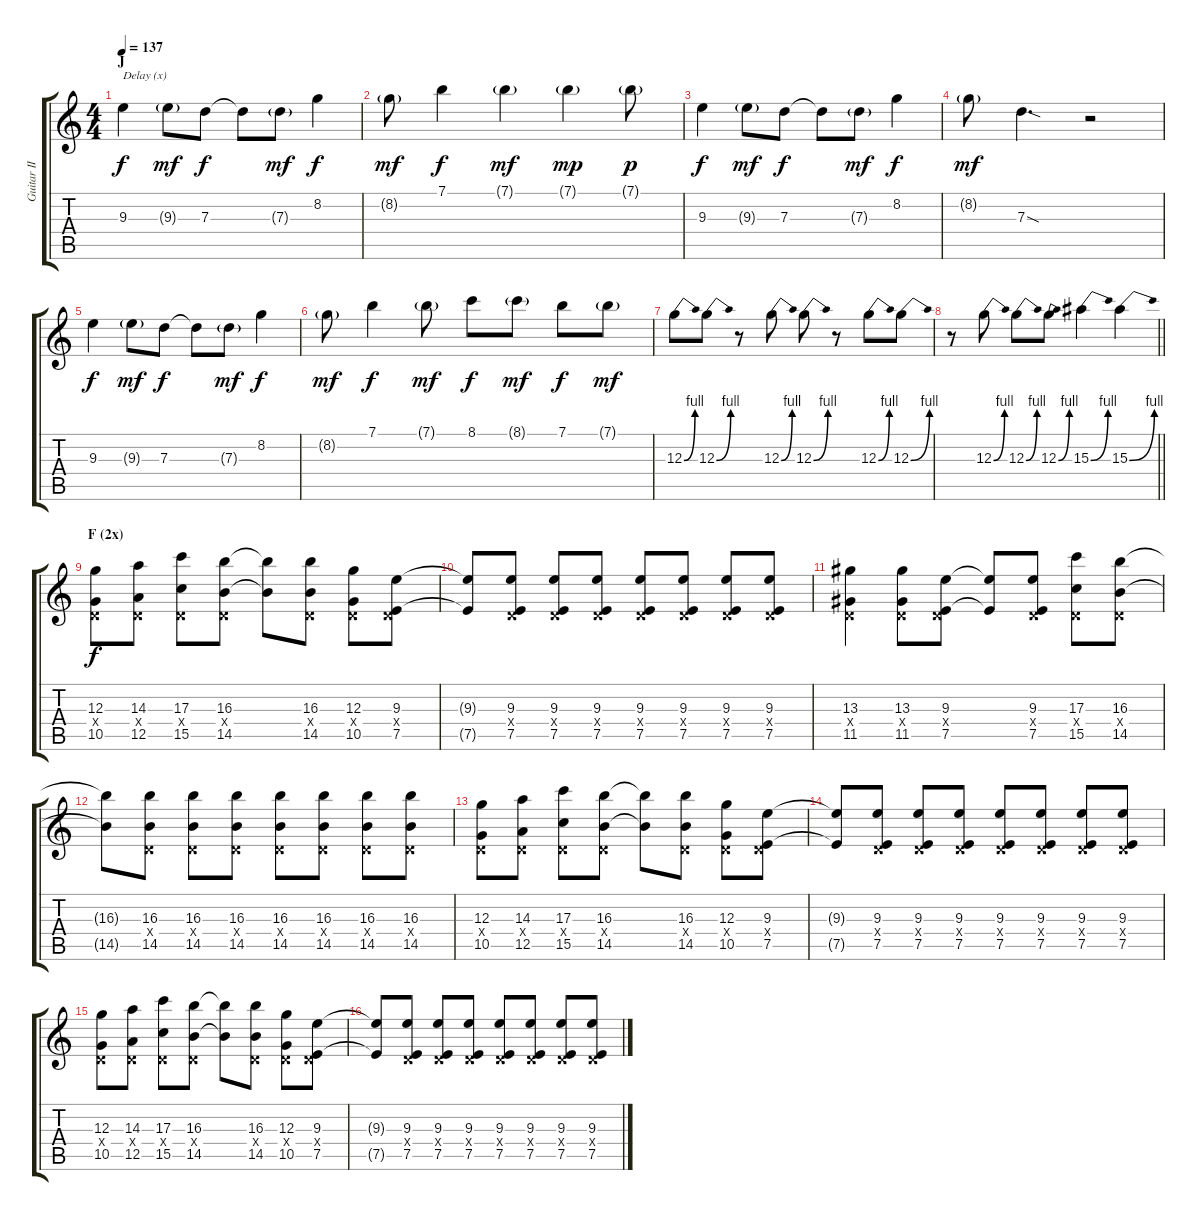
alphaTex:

\track ("Guitar II - Kita" "Guitar II ") {instrument electricguitarjazz}
\staff {score tabs}
\tuning (E4 B3 G3 D3 A2 E2) {hide}
\ts (4 4)
\section ("" "J")
\tempo 137
\clef g2
\ks c
9.3.4{txt "Delay (x)" dy f} 9.3{g}.8{dy mf} 7.3.8{dy f} 7.3{t}.8 7.3{g}.8{dy mf} 8.2.4{dy f} |
8.2{g}.8{dy mf} 7.1.4{dy f} 7.1{g}.4{dy mf} 7.1{g}.4{dy mp} 7.1{g}.8{dy p} |
9.3.4{dy f} 9.3{g}.8{dy mf} 7.3.8{dy f} 7.3{t}.8 7.3{g}.8{dy mf} 8.2.4{dy f} |
8.2{g}.8{dy mf} 7.3{sod}.4{d} r.2 |
9.3.4{dy f} 9.3{g}.8{dy mf} 7.3.8{dy f} 7.3{t}.8 7.3{g}.8{dy mf} 8.2.4{dy f} |
8.2{g}.8{dy mf} 7.1.4{dy f} 7.1{g}.8{dy mf} 8.1.8{dy f} 8.1{g}.8{dy mf} 7.1.8{dy f} 7.1{g}.8{dy mf} |
12.3{be (bend 0 0 60 4)}.8{instrument overdrivenguitar} 12.3{be (bend 0 0 60 4)}.8 r.8 12.3{be (bend 0 0 60 4)}.8 12.3{be (bend 0 0 60 4)}.8 r.8 12.3{be (bend 0 0 60 4)}.8 12.3{be (bend 0 0 60 4)}.8 |
\barLineRight lightlight
r.8 12.3{be (bend 0 0 60 4)}.8 12.3{be (bend 0 0 60 4)}.8 12.3{be (bend 0 0 60 4)}.8 15.3{be (bend 0 0 60 4)}.4 15.3{be (bend 0 0 60 4)}.4 |
\section ("" "F (2x)")
(12.3 0.4{x} 10.5).8{dy f} (14.3 0.4{x} 12.5).8 (17.3 0.4{x} 15.5).8 (16.3 0.4{x} 14.5).8 (16.3{t} 14.5{t}).8 (16.3 0.4{x} 14.5).8 (12.3 0.4{x} 10.5).8 (9.3 0.4{x} 7.5).8 |
(9.3{t} 7.5{t}).8 (9.3 0.4{x} 7.5).8 (9.3 0.4{x} 7.5).8 (9.3 0.4{x} 7.5).8 (9.3 0.4{x} 7.5).8 (9.3 0.4{x} 7.5).8 (9.3 0.4{x} 7.5).8 (9.3 0.4{x} 7.5).8 |
(13.3 0.4{x} 11.5).4 (13.3 0.4{x} 11.5).8 (9.3 0.4{x} 7.5).8 (9.3{t} 7.5{t}).8 (9.3 0.4{x} 7.5).8 (17.3 0.4{x} 15.5).8 (16.3 0.4{x} 14.5).8 |
(16.3{t} 14.5{t}).8 (16.3 0.4{x} 14.5).8 (16.3 0.4{x} 14.5).8 (16.3 0.4{x} 14.5).8 (16.3 0.4{x} 14.5).8 (16.3 0.4{x} 14.5).8 (16.3 0.4{x} 14.5).8 (16.3 0.4{x} 14.5).8 |
(12.3 0.4{x} 10.5).8 (14.3 0.4{x} 12.5).8 (17.3 0.4{x} 15.5).8 (16.3 0.4{x} 14.5).8 (16.3{t} 14.5{t}).8 (16.3 0.4{x} 14.5).8 (12.3 0.4{x} 10.5).8 (9.3 0.4{x} 7.5).8 |
(9.3{t} 7.5{t}).8 (9.3 0.4{x} 7.5).8 (9.3 0.4{x} 7.5).8 (9.3 0.4{x} 7.5).8 (9.3 0.4{x} 7.5).8 (9.3 0.4{x} 7.5).8 (9.3 0.4{x} 7.5).8 (9.3 0.4{x} 7.5).8 |
(12.3 0.4{x} 10.5).8 (14.3 0.4{x} 12.5).8 (17.3 0.4{x} 15.5).8 (16.3 0.4{x} 14.5).8 (16.3{t} 14.5{t}).8 (16.3 0.4{x} 14.5).8 (12.3 0.4{x} 10.5).8 (9.3 0.4{x} 7.5).8 |
(9.3{t} 7.5{t}).8 (9.3 0.4{x} 7.5).8 (9.3 0.4{x} 7.5).8 (9.3 0.4{x} 7.5).8 (9.3 0.4{x} 7.5).8 (9.3 0.4{x} 7.5).8 (9.3 0.4{x} 7.5).8 (9.3 0.4{x} 7.5).8
